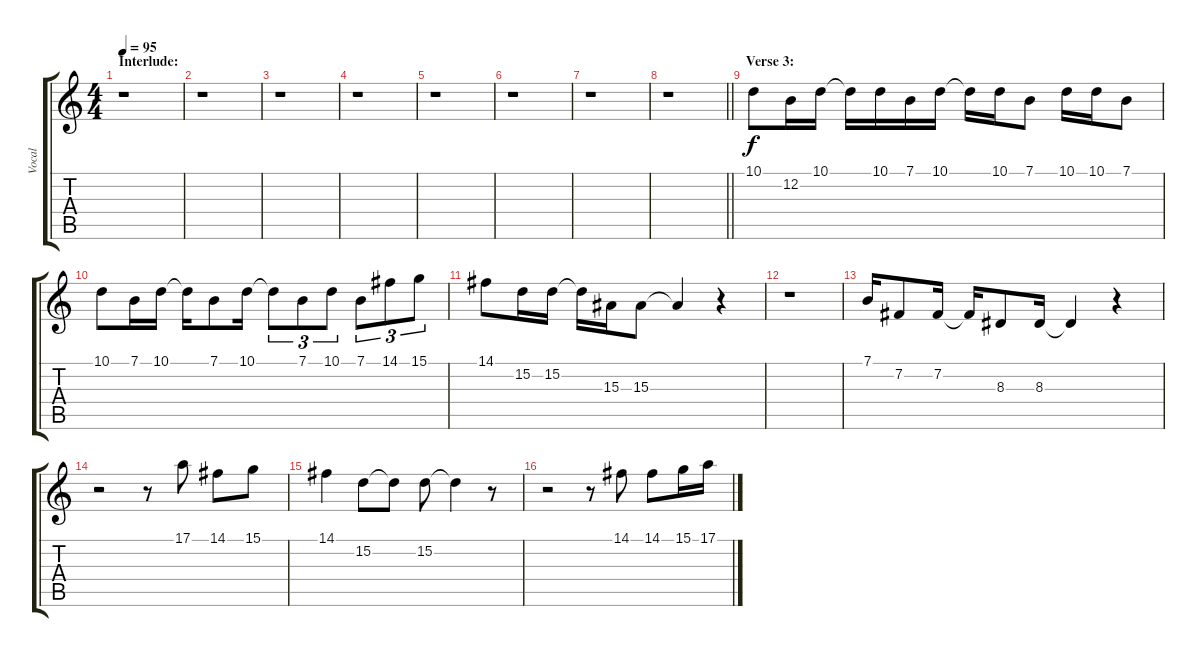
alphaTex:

\track ("Vocal " "Vocal ") {instrument synthvoice bank 4}
\staff {score tabs}
\tuning (E4 B3 G3 D3 A2 E2) {hide}
\ts (4 4)
\section ("" "Interlude:")
\tempo 95
\clef g2
\ks c
r.1{dy f} |
r.1 |
r.1 |
r.1 |
r.1 |
r.1 |
r.1 |
\barLineRight lightlight
r.1 |
\section ("" "Verse 3:")
10.1.8 12.2.16 10.1.16 10.1{t}.16 10.1.16 7.1.16 10.1.16 10.1{t}.16 10.1.16 7.1.8 10.1.16 10.1.16 7.1.8 |
10.1.8 7.1.16 10.1.16 10.1{t}.16 7.1.8 10.1.16 10.1{t}.8{tu (3 2)} 7.1.8{tu (3 2)} 10.1.8{tu (3 2)} 7.1.8{tu (3 2)} 14.1.8{tu (3 2)} 15.1.8{tu (3 2)} |
14.1.8 15.2.16 15.2.16 15.2{t}.16 15.3.16 15.3.8 15.3{t}.4 r.4 |
r.1 |
7.1.16 7.2.8 7.2.16 7.2{t}.16 8.3.8 8.3.16 8.3{t}.4 r.4 |
r.2 r.8 17.1.8 14.1.8 15.1.8 |
14.1.4 15.2.8 15.2{t}.8 15.2.8 15.2{t}.4 r.8 |
r.2 r.8 14.1.8 14.1.8 15.1.16 17.1.16
